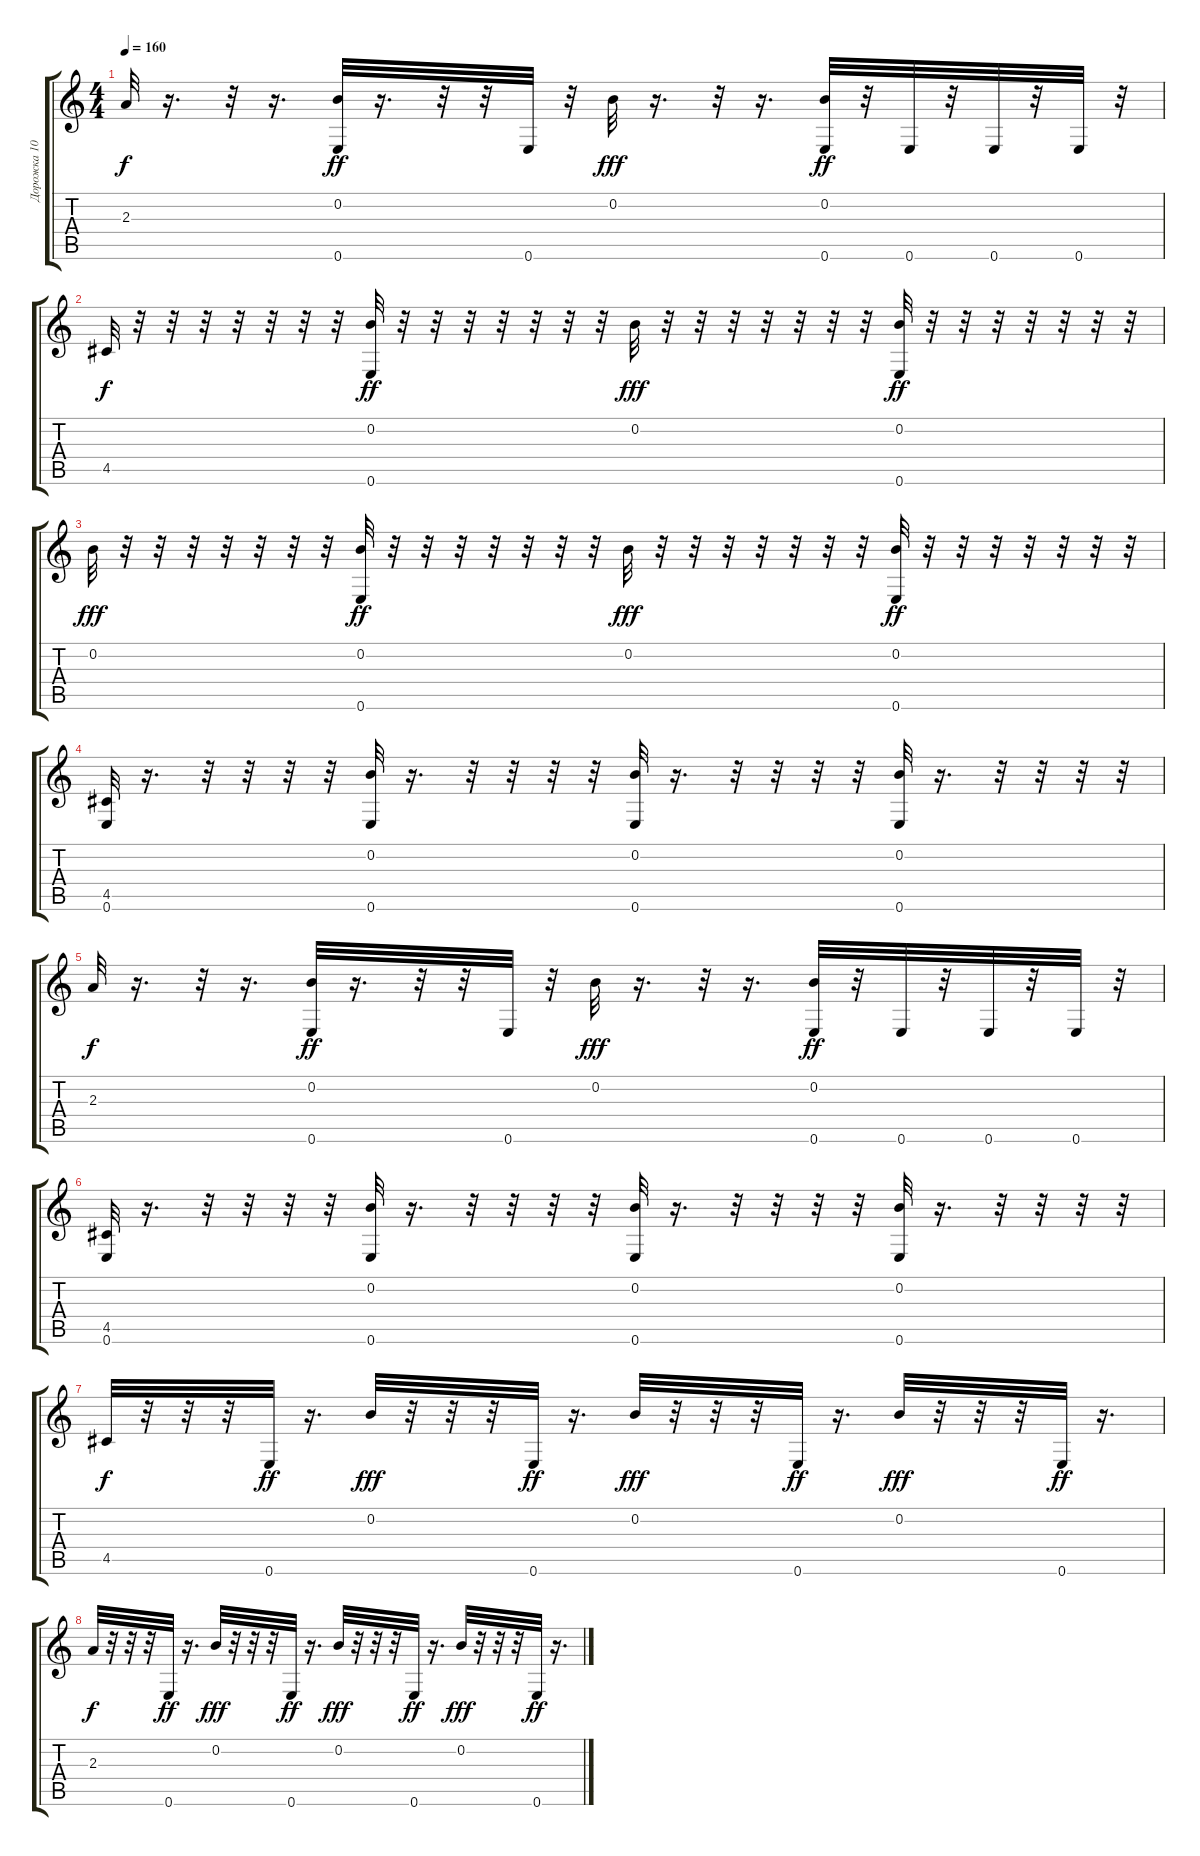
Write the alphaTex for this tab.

\track ("Дорожка 10" "Дорожка 10") {instrument acousticguitarnylon}
\staff {score tabs}
\tuning (E4 B3 G3 D3 A2 E2) {hide}
\ts (4 4)
\tempo 160
\clef g2
\ks c
2.3.32{dy f} r.16{d} r.32 r.16{d} (0.2 0.6).32{dy ff} r.16{d} r.32 r.32 0.6.32 r.32 0.2.32{dy fff} r.16{d} r.32 r.16{d} (0.2 0.6).32{dy ff} r.32 0.6.32 r.32 0.6.32 r.32 0.6.32 r.32 |
4.5.32{dy f} r.32 r.32 r.32 r.32 r.32 r.32 r.32 (0.2 0.6).32{dy ff} r.32 r.32 r.32 r.32 r.32 r.32 r.32 0.2.32{dy fff} r.32 r.32 r.32 r.32 r.32 r.32 r.32 (0.2 0.6).32{dy ff} r.32 r.32 r.32 r.32 r.32 r.32 r.32 |
0.2.32{dy fff} r.32 r.32 r.32 r.32 r.32 r.32 r.32 (0.2 0.6).32{dy ff} r.32 r.32 r.32 r.32 r.32 r.32 r.32 0.2.32{dy fff} r.32 r.32 r.32 r.32 r.32 r.32 r.32 (0.2 0.6).32{dy ff} r.32 r.32 r.32 r.32 r.32 r.32 r.32 |
(4.5 0.6).32 r.16{d} r.32 r.32 r.32 r.32 (0.2 0.6).32 r.16{d} r.32 r.32 r.32 r.32 (0.2 0.6).32 r.16{d} r.32 r.32 r.32 r.32 (0.2 0.6).32 r.16{d} r.32 r.32 r.32 r.32 |
2.3.32{dy f} r.16{d} r.32 r.16{d} (0.2 0.6).32{dy ff} r.16{d} r.32 r.32 0.6.32 r.32 0.2.32{dy fff} r.16{d} r.32 r.16{d} (0.2 0.6).32{dy ff} r.32 0.6.32 r.32 0.6.32 r.32 0.6.32 r.32 |
(4.5 0.6).32 r.16{d} r.32 r.32 r.32 r.32 (0.2 0.6).32 r.16{d} r.32 r.32 r.32 r.32 (0.2 0.6).32 r.16{d} r.32 r.32 r.32 r.32 (0.2 0.6).32 r.16{d} r.32 r.32 r.32 r.32 |
4.5.32{dy f} r.32 r.32 r.32 0.6.32{dy ff} r.16{d} 0.2.32{dy fff} r.32 r.32 r.32 0.6.32{dy ff} r.16{d} 0.2.32{dy fff} r.32 r.32 r.32 0.6.32{dy ff} r.16{d} 0.2.32{dy fff} r.32 r.32 r.32 0.6.32{dy ff} r.16{d} |
2.3.32{dy f} r.32 r.32 r.32 0.6.32{dy ff} r.16{d} 0.2.32{dy fff} r.32 r.32 r.32 0.6.32{dy ff} r.16{d} 0.2.32{dy fff} r.32 r.32 r.32 0.6.32{dy ff} r.16{d} 0.2.32{dy fff} r.32 r.32 r.32 0.6.32{dy ff} r.16{d}
